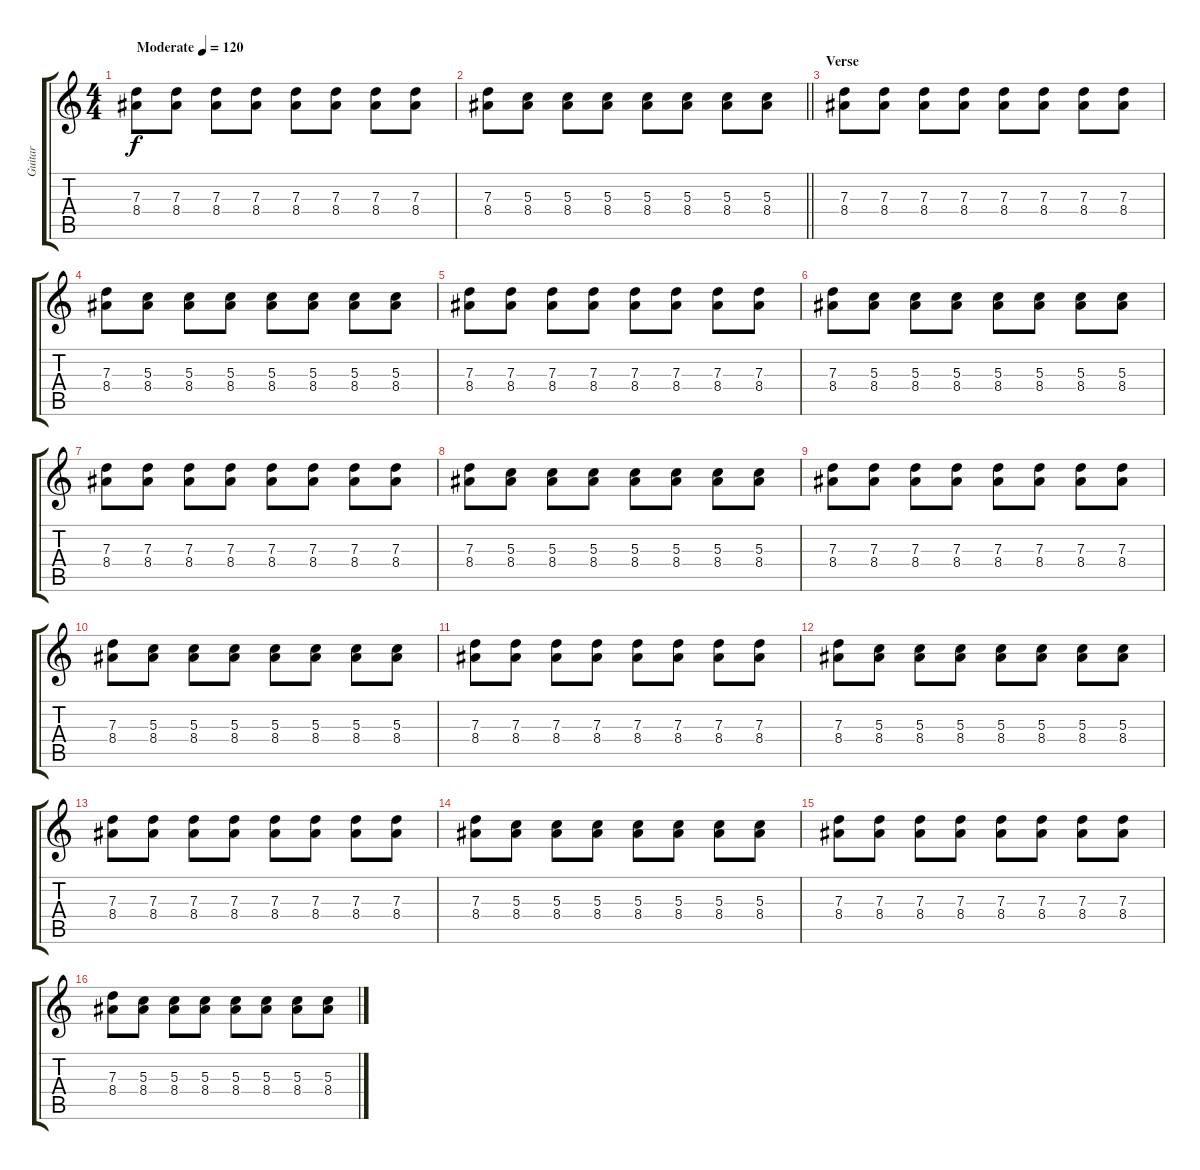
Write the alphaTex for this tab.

\track ("Guitar" "Guitar") {instrument electricguitarmuted}
\staff {score tabs}
\tuning (E4 B3 G3 D3 A2 E2) {hide}
\ts (4 4)
\tempo (120 "Moderate")
\clef g2
\ks c
(7.3 8.4).8{dy f instrument electricguitarmuted} (7.3 8.4).8 (7.3 8.4).8 (7.3 8.4).8 (7.3 8.4).8 (7.3 8.4).8 (7.3 8.4).8 (7.3 8.4).8 |
\barLineRight lightlight
(7.3 8.4).8 (5.3 8.4).8 (5.3 8.4).8 (5.3 8.4).8 (5.3 8.4).8 (5.3 8.4).8 (5.3 8.4).8 (5.3 8.4).8 |
\section ("" "Verse")
(7.3 8.4).8 (7.3 8.4).8 (7.3 8.4).8 (7.3 8.4).8 (7.3 8.4).8 (7.3 8.4).8 (7.3 8.4).8 (7.3 8.4).8 |
(7.3 8.4).8 (5.3 8.4).8 (5.3 8.4).8 (5.3 8.4).8 (5.3 8.4).8 (5.3 8.4).8 (5.3 8.4).8 (5.3 8.4).8 |
(7.3 8.4).8 (7.3 8.4).8 (7.3 8.4).8 (7.3 8.4).8 (7.3 8.4).8 (7.3 8.4).8 (7.3 8.4).8 (7.3 8.4).8 |
(7.3 8.4).8 (5.3 8.4).8 (5.3 8.4).8 (5.3 8.4).8 (5.3 8.4).8 (5.3 8.4).8 (5.3 8.4).8 (5.3 8.4).8 |
(7.3 8.4).8 (7.3 8.4).8 (7.3 8.4).8 (7.3 8.4).8 (7.3 8.4).8 (7.3 8.4).8 (7.3 8.4).8 (7.3 8.4).8 |
(7.3 8.4).8 (5.3 8.4).8 (5.3 8.4).8 (5.3 8.4).8 (5.3 8.4).8 (5.3 8.4).8 (5.3 8.4).8 (5.3 8.4).8 |
(7.3 8.4).8 (7.3 8.4).8 (7.3 8.4).8 (7.3 8.4).8 (7.3 8.4).8 (7.3 8.4).8 (7.3 8.4).8 (7.3 8.4).8 |
(7.3 8.4).8 (5.3 8.4).8 (5.3 8.4).8 (5.3 8.4).8 (5.3 8.4).8 (5.3 8.4).8 (5.3 8.4).8 (5.3 8.4).8 |
(7.3 8.4).8 (7.3 8.4).8 (7.3 8.4).8 (7.3 8.4).8 (7.3 8.4).8 (7.3 8.4).8 (7.3 8.4).8 (7.3 8.4).8 |
(7.3 8.4).8 (5.3 8.4).8 (5.3 8.4).8 (5.3 8.4).8 (5.3 8.4).8 (5.3 8.4).8 (5.3 8.4).8 (5.3 8.4).8 |
(7.3 8.4).8 (7.3 8.4).8 (7.3 8.4).8 (7.3 8.4).8 (7.3 8.4).8 (7.3 8.4).8 (7.3 8.4).8 (7.3 8.4).8 |
(7.3 8.4).8 (5.3 8.4).8 (5.3 8.4).8 (5.3 8.4).8 (5.3 8.4).8 (5.3 8.4).8 (5.3 8.4).8 (5.3 8.4).8 |
(7.3 8.4).8 (7.3 8.4).8 (7.3 8.4).8 (7.3 8.4).8 (7.3 8.4).8 (7.3 8.4).8 (7.3 8.4).8 (7.3 8.4).8 |
(7.3 8.4).8 (5.3 8.4).8 (5.3 8.4).8 (5.3 8.4).8 (5.3 8.4).8 (5.3 8.4).8 (5.3 8.4).8 (5.3 8.4).8
